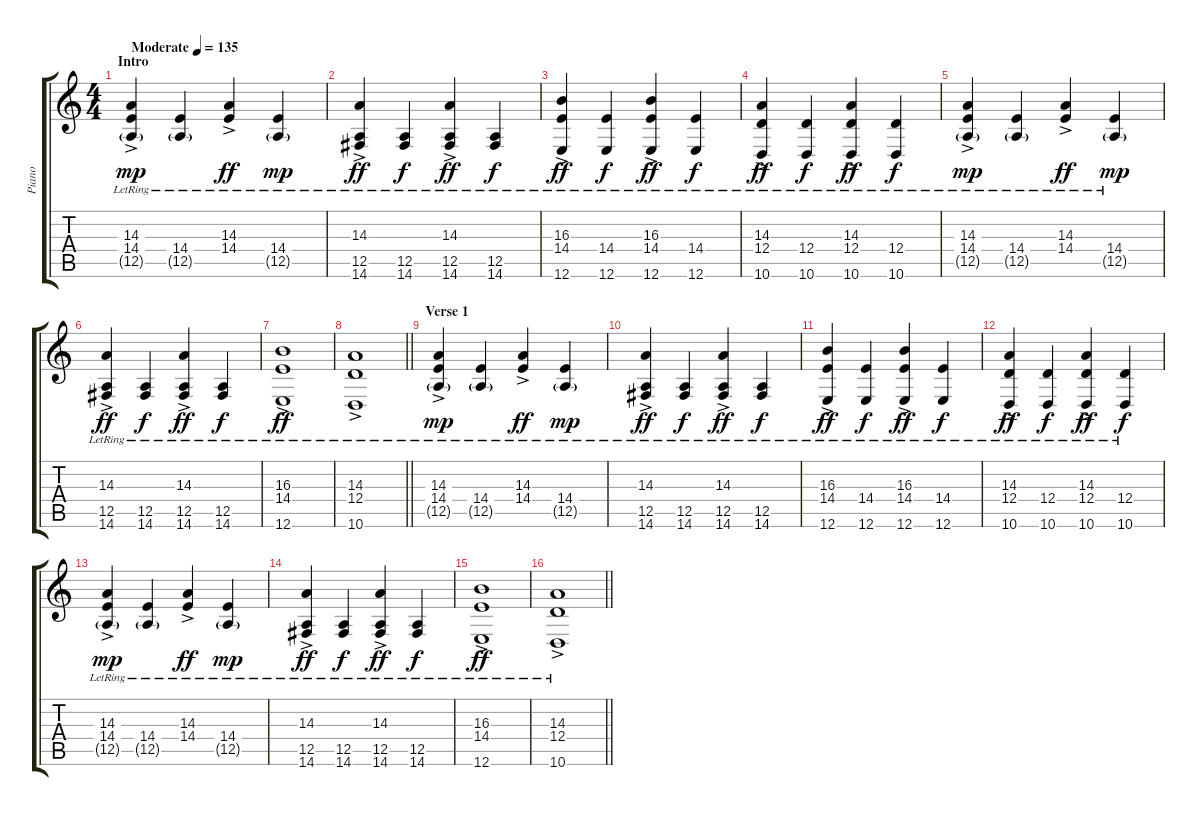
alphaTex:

\track ("Piano" "Piano") {instrument acousticgrandpiano}
\staff {score tabs}
\tuning (E4 B3 G3 D3 A2 E2) {hide}
\ts (4 4)
\section ("" "Intro")
\tempo (135 "Moderate")
\clef g2
\ks c
(14.3{ac lr} 14.4{lr} 12.5{g lr}).4{dy mp instrument acousticgrandpiano} (14.4{lr} 12.5{g lr}).4 (14.3{ac lr} 14.4{lr}).4{dy ff} (14.4{lr} 12.5{g lr}).4{dy mp} |
(14.3{ac lr} 12.5{lr} 14.6{lr}).4{dy ff} (12.5{lr} 14.6{lr}).4{dy f} (14.3{ac lr} 12.5{lr} 14.6{lr}).4{dy ff} (12.5{lr} 14.6{lr}).4{dy f} |
(16.3{ac lr} 14.4{lr} 12.6{lr}).4{dy ff} (14.4{lr} 12.6{lr}).4{dy f} (16.3{ac lr} 14.4{lr} 12.6{lr}).4{dy ff} (14.4{lr} 12.6{lr}).4{dy f} |
(14.3{ac lr} 12.4{lr} 10.6{lr}).4{dy ff} (12.4{lr} 10.6{lr}).4{dy f} (14.3{ac lr} 12.4{lr} 10.6{lr}).4{dy ff} (12.4{lr} 10.6{lr}).4{dy f} |
(14.3{ac lr} 14.4{lr} 12.5{g lr}).4{dy mp} (14.4{lr} 12.5{g lr}).4 (14.3{ac lr} 14.4{lr}).4{dy ff} (14.4{lr} 12.5{g lr}).4{dy mp} |
(14.3{ac lr} 12.5{lr} 14.6{lr}).4{dy ff} (12.5{lr} 14.6{lr}).4{dy f} (14.3{ac lr} 12.5{lr} 14.6{lr}).4{dy ff} (12.5{lr} 14.6{lr}).4{dy f} |
(16.3{ac lr} 14.4{lr} 12.6{lr}).1{dy ff} |
\barLineRight lightlight
(14.3{ac lr} 12.4{lr} 10.6{lr}).1 |
\section ("" "Verse 1")
(14.3{ac lr} 14.4{lr} 12.5{g lr}).4{dy mp} (14.4{lr} 12.5{g lr}).4 (14.3{ac lr} 14.4{lr}).4{dy ff} (14.4{lr} 12.5{g lr}).4{dy mp} |
(14.3{ac lr} 12.5{lr} 14.6{lr}).4{dy ff} (12.5{lr} 14.6{lr}).4{dy f} (14.3{ac lr} 12.5{lr} 14.6{lr}).4{dy ff} (12.5{lr} 14.6{lr}).4{dy f} |
(16.3{ac lr} 14.4{lr} 12.6{lr}).4{dy ff} (14.4{lr} 12.6{lr}).4{dy f} (16.3{ac lr} 14.4{lr} 12.6{lr}).4{dy ff} (14.4{lr} 12.6{lr}).4{dy f} |
(14.3{ac lr} 12.4{lr} 10.6{lr}).4{dy ff} (12.4{lr} 10.6{lr}).4{dy f} (14.3{ac lr} 12.4{lr} 10.6{lr}).4{dy ff} (12.4{lr} 10.6{lr}).4{dy f} |
(14.3{ac lr} 14.4{lr} 12.5{g lr}).4{dy mp} (14.4{lr} 12.5{g lr}).4 (14.3{ac lr} 14.4{lr}).4{dy ff} (14.4{lr} 12.5{g lr}).4{dy mp} |
(14.3{ac lr} 12.5{lr} 14.6{lr}).4{dy ff} (12.5{lr} 14.6{lr}).4{dy f} (14.3{ac lr} 12.5{lr} 14.6{lr}).4{dy ff} (12.5{lr} 14.6{lr}).4{dy f} |
(16.3{ac lr} 14.4{lr} 12.6{lr}).1{dy ff} |
\barLineRight lightlight
(14.3{ac lr} 12.4{lr} 10.6{lr}).1
